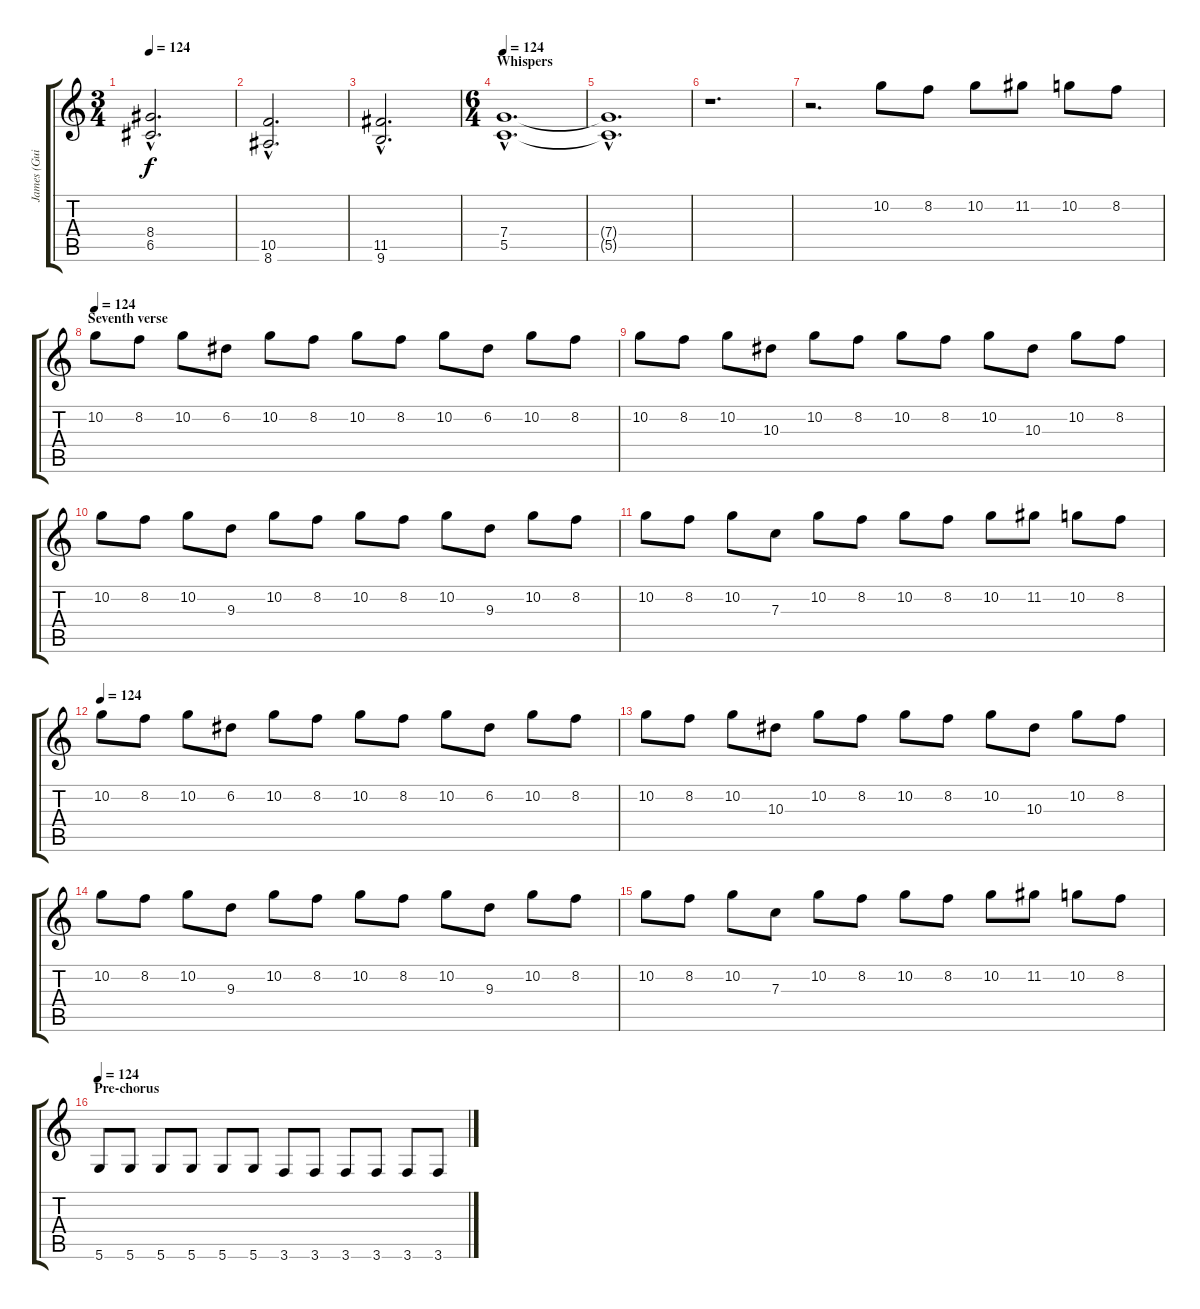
\track ("James (Guitar)" "James (Gui") {instrument overdrivenguitar}
\staff {score tabs}
\tuning (D4 A3 F3 C3 G2 D2) {hide}
\ts (3 4)
\tempo 124
\clef g2
\ks c
(8.4{hac} 6.5{hac}).2{d dy f} |
(10.5{hac} 8.6{hac}).2{d} |
(11.5{hac} 9.6{hac}).2{d} |
\ts (6 4)
\section ("" "Whispers")
\tempo 124
(7.4{hac} 5.5{hac}).1{d volume 0} |
(7.4{hac t} 5.5{hac t}).1{d} |
r.1{d} |
r.2{d volume 13} 10.2.8 8.2.8 10.2.8 11.2.8 10.2.8 8.2.8 |
\section ("" "Seventh verse")
\tempo 124
10.2.8 8.2.8 10.2.8 6.2.8 10.2.8 8.2.8 10.2.8 8.2.8 10.2.8 6.2.8 10.2.8 8.2.8 |
10.2.8 8.2.8 10.2.8 10.3.8 10.2.8 8.2.8 10.2.8 8.2.8 10.2.8 10.3.8 10.2.8 8.2.8 |
10.2.8 8.2.8 10.2.8 9.3.8 10.2.8 8.2.8 10.2.8 8.2.8 10.2.8 9.3.8 10.2.8 8.2.8 |
10.2.8 8.2.8 10.2.8 7.3.8 10.2.8 8.2.8 10.2.8 8.2.8 10.2.8 11.2.8 10.2.8 8.2.8 |
\tempo 124
10.2.8 8.2.8 10.2.8 6.2.8 10.2.8 8.2.8 10.2.8 8.2.8 10.2.8 6.2.8 10.2.8 8.2.8 |
10.2.8 8.2.8 10.2.8 10.3.8 10.2.8 8.2.8 10.2.8 8.2.8 10.2.8 10.3.8 10.2.8 8.2.8 |
10.2.8 8.2.8 10.2.8 9.3.8 10.2.8 8.2.8 10.2.8 8.2.8 10.2.8 9.3.8 10.2.8 8.2.8 |
10.2.8 8.2.8 10.2.8 7.3.8 10.2.8 8.2.8 10.2.8 8.2.8 10.2.8 11.2.8 10.2.8 8.2.8 |
\section ("" "Pre-chorus")
\tempo 124
5.6.8 5.6.8 5.6.8 5.6.8 5.6.8 5.6.8 3.6.8 3.6.8 3.6.8 3.6.8 3.6.8 3.6.8
